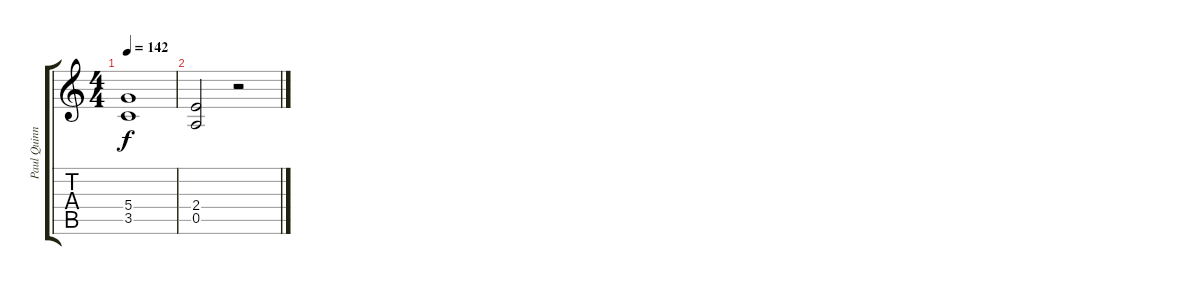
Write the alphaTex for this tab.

\track ("Paul Quinn (Guitar)" "Paul Quinn") {instrument distortionguitar}
\staff {score tabs}
\tuning (E4 B3 G3 D3 A2 E2) {hide}
\ts (4 4)
\tempo 142
\clef g2
\ks c
(5.4{t} 3.5{t}).1{dy f} |
(2.4 0.5).2 r.2
